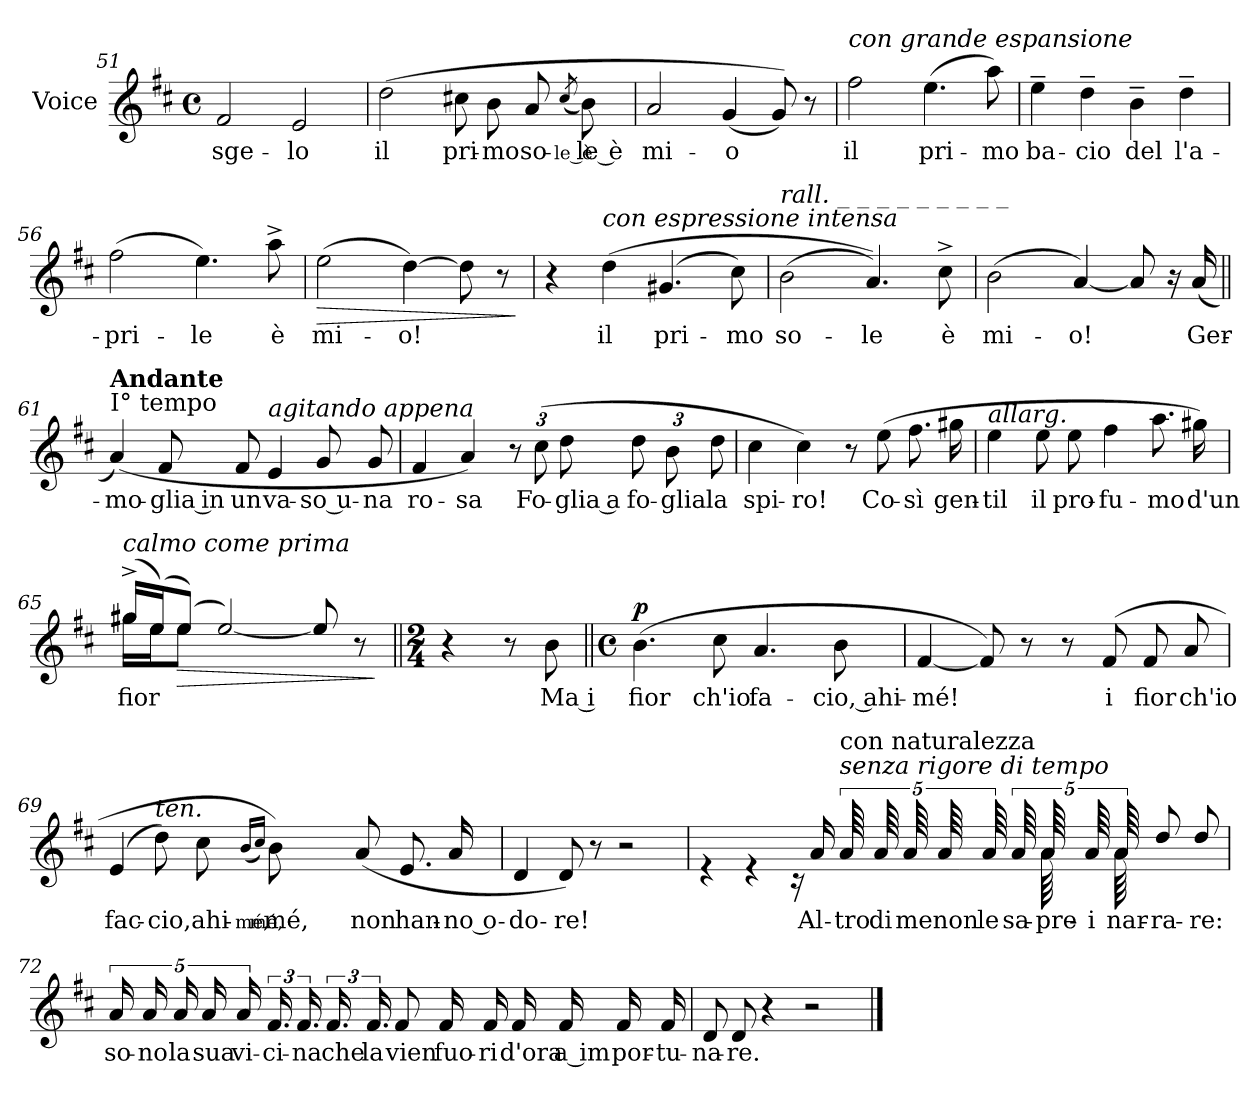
**kern	**text	**dynam
*part1	*part1	*part1
*staff1	*staff1	*staff1
*I"Voice	*	*
*clefG2	*	*
*k[f#c#]	*	*
*M4/4	*	*
*met(c)	*	*
=51	=51	=51
2f#/	sge-	.
2e/	lo	.
=52	=52	=52
(2dd\	il	.
8cc#X\	pri-	.
8b\	mo	.
8a/	so-	.
(8qcc#/	le è	.
8b\)	le è	.
!!LO:PB:g=z
=53	=53	=53
2a/	mi-	.
(4g/	o	.
8g/))	.	.
8r	.	.
=54	=54	=54
!LO:TX:a:i:t=con grande espansione	!	!
2ff#\	il	.
(4.ee\	pri-	.
8aa\)	mo	.
=55	=55	=55
4ee~\	ba-	.
4dd~\	cio	.
4b~\	del	.
4dd~\	l'a-	.
!!LO:LB:g=z
=56	=56	=56
(2ff#\	pri-	.
4.ee\)	le	.
8aa^\	è	.
=57	=57	=57
!	!	!LO:HP:b
(2ee\	mi-	>
[4dd\)	o!	.
8dd\]	.	.
8r	.	.
.	.	]
=58	=58	=58
4r	.	.
!LO:TX:a:i:t=con espressione intensa	!	!
(4dd\	il	.
(4.g#X/	pri-	.
8cc#\)	mo	.
!!LO:LB:g=z
=59	=59	=59
!LO:TX:a:i:t=rall.    _        _                         _                 _                          _                    _                                                 _              _              _	!	!
(2b\	so-	.
4.a/))	le	.
8cc#^\	è	.
=60	=60	=60
(2b\	mi-	.
[4a/)	o!	.
8a/]	.	.
16r	.	.
(>16a/	Ger-	.
!!LO:PB:g=z
=61||	=61||	=61||
!LO:TX:a:t=I° tempo	!	!
!LO:TX:a:B:t=Andante	!	!
(4a/)	mo-	.
8f#/	glia in	.
8f#/	un	.
!LO:TX:a:i:t=agitando appena	!	!
4e/	va-	.
8g/	so u-	.
8g/	na	.
=62	=62	=62
4f#/	ro-	.
4a/)	sa	.
*Xbrackettup	*	*
12r	.	.
(12cc#\	Fo-	.
12dd\	glia a	.
12dd\	fo-	.
12b\	glia	.
12dd\	la	.
!!LO:LB:g=z
=63	=63	=63
4cc#\	spi-	.
4cc#\)	ro!	.
8r	.	.
(8ee\	Co-	.
8.ff#\	sì	.
16gg#X\	gen-	.
=64	=64	=64
!LO:TX:a:i:t=allarg.	!	!
4ee\	til	.
8ee\	il	.
8ee\	pro-	.
4ff#\	fu-	.
8.aa\	mo	.
16gg#X\)	d'un	.
!!LO:LB:g=z
=65	=65	=65
*^	*	*
!LO:TX:a:i:t=calmo come prima	!	!	!
(16gg#X^/LL	16gg#\LL	fior	.
(16ee/J)	16ee\J	.	.
!	!	!	!LO:HP:b
(8ee/J)	8ee\J	.	>
[2ee/)	2.ryy	.	.
8ee/]	.	.	.
8r	.	.	.
*v	*v	*	*
.	.	]
=66||	=66||	=66||
*M2/4	*	*
4r	.	.
8r	.	.
8b\	Ma i	.
=67||	=67||	=67||
*M4/4	*	*
*met(c)	*	*
!	!	!LO:DY:a
(4.b\	fior	p
8cc#\	ch'io	.
4.a/	fa-	.
8b\	cio, ahi-	.
!!LO:PB:g=z
=68	=68	=68
[4f#/	mé!	.
8f#/])	.	.
8r	.	.
8r	.	.
(>8f#/	i	.
8f#/	fior	.
8a/	ch'io	.
=69	=69	=69
(4e/	fac-	.
!LO:TX:a:i:t=ten.	!	!
8dd\)	cio,	.
8cc#\	ahi-	.
(16qb/LL	mé,	.
16qcc#/JJ)	mé,	.
8b\)	mé,	.
(>8a/	non	.
8.e/	han-	.
16a/	no o-	.
!!LO:LB:g=z
=70	=70	=70
4d/	do-	.
8d/)	re!	.
8r	.	.
2r	.	.
=71	=71	=71
*^	*	*
4re	10%7ryy	.	.
4re	.	.	.
16rc	.	.	.
16a/	.	Al-	.
*brackettup	*	*	*
!LO:TX:a:i:t=senza rigore di tempo	!	!	!
!LO:TX:a:t=con naturalezza	!	!	!
80a/	.	tro	.
80a/	.	di	.
80a/	.	me	.
80a/	.	non	.
80a/	.	le	.
80a/	.	sa-	.
*	*Xtuplet	*	*
80a/	80a\	pre-	.
80a/	80ryy	i	.
80a/	80a\	nar-	.
80ryy	10ryy	.	.
8dd/	.	ra-	.
.	80%13ryy	.	.
8dd/	.	re:	.
*v	*v	*	*
!!LO:LB:g=z
=72	=72	=72
*tuplet	*	*
20a/	so-	.
20a/	no	.
20a/	la	.
20a/	sua	.
20a/	vi-	.
24.f#/	ci-	.
24.f#/	na	.
24.f#/	che	.
24.f#/	la	.
8f#/	vien	.
16f#/	fuo-	.
16f#/	ri	.
16f#/	d'ora	.
16f#/	a im	.
16f#/	por-	.
16f#/	tu-	.
=73	=73	=73
8d/	na-	.
8d/	re.	.
4r	.	.
2r	.	.
==	==	==
*-	*-	*-
